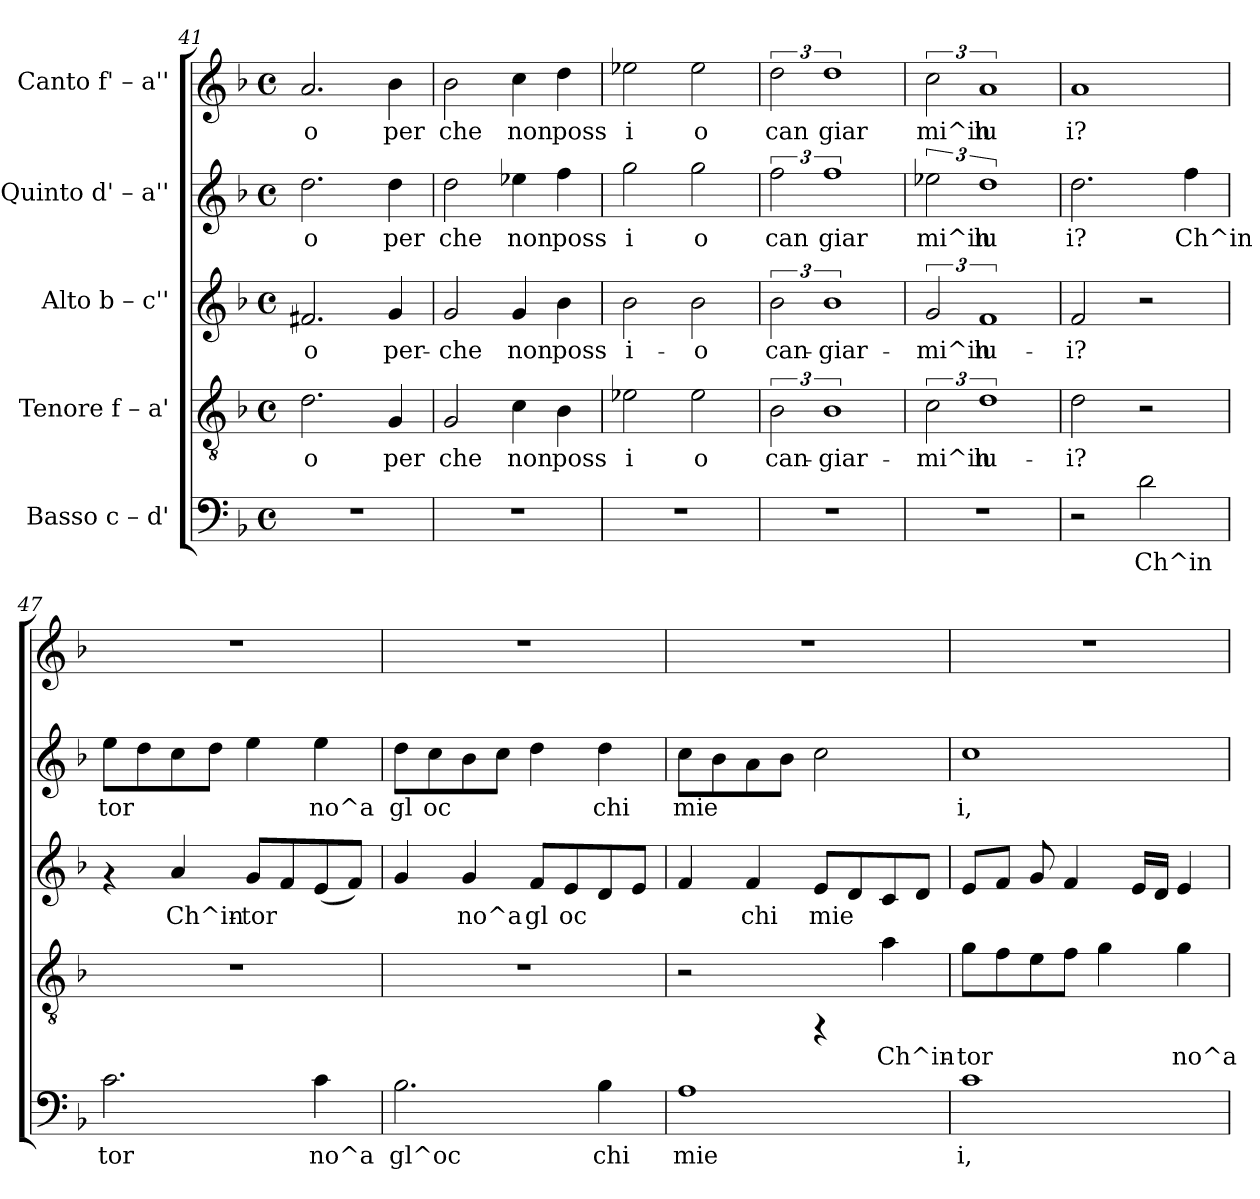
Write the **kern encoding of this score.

**kern	**text	**kern	**text	**kern	**text	**kern	**text	**kern	**text
*part5	*part5	*part4	*part4	*part3	*part3	*part2	*part2	*part1	*part1
*staff5	*staff5	*staff4	*staff4	*staff3	*staff3	*staff2	*staff2	*staff1	*staff1
*I"Basso  c – d'	*	*I"Tenore  f – a'	*	*I"Alto  b – c''	*	*I"Quinto  d' – a''	*	*I"Canto  f' – a''	*
*clefF4	*	*clefGv2	*	*clefG2	*	*clefG2	*	*clefG2	*
*k[b-]	*	*k[b-]	*	*k[b-]	*	*k[b-]	*	*k[b-]	*
*F:	*	*F:	*	*F:	*	*F:	*	*F:	*
*M4/4	*	*M4/4	*	*M4/4	*	*M4/4	*	*M4/4	*
*met(c)	*	*met(c)	*	*met(c)	*	*met(c)	*	*met(c)	*
=41	=41	=41	=41	=41	=41	=41	=41	=41	=41
!	!	!	!LO:LY:b:rj	!	!LO:LY:b:rj	!	!LO:LY:b:rj	!	!LO:LY:b:rj
1r	.	2.d\	o	2.f#X/	o	2.dd\	o	2.a/	o
!	!	!	!LO:LY:b:rj	!	!LO:LY:b:rj	!	!LO:LY:b:rj	!	!LO:LY:b:rj
.	.	4G/	per	4g/	per-	4dd\	per	4b-\	per
=42	=42	=42	=42	=42	=42	=42	=42	=42	=42
!	!	!	!LO:LY:b:rj	!	!LO:LY:b:rj	!	!LO:LY:b:rj	!	!LO:LY:b:rj
1r	.	2G/	che	2g/	-che	2dd\	che	2b-\	che
!	!	!	!LO:LY:b:rj	!	!LO:LY:b:rj	!	!LO:LY:b:rj	!	!LO:LY:b:rj
.	.	4c\	non	4g/	non	4ee-X\	non	4cc\	non
!	!	!	!LO:LY:b:rj	!	!LO:LY:b:rj	!	!LO:LY:b:rj	!	!LO:LY:b:rj
.	.	4B-\	poss	4b-\	poss	4ff\	poss	4dd\	poss
=43	=43	=43	=43	=43	=43	=43	=43	=43	=43
!	!	!	!LO:LY:b:rj	!	!LO:LY:b:rj	!	!LO:LY:b:rj	!	!LO:LY:b:rj
1r	.	2e-X\	i	2b-\	i-	2gg\	i	2ee-X\	i
!	!	!	!LO:LY:b:rj	!	!LO:LY:b:rj	!	!LO:LY:b:rj	!	!LO:LY:b:rj
.	.	2e-\	o	2b-\	-o	2gg\	o	2ee-\	o
!!LO:LB:g=z
=44	=44	=44	=44	=44	=44	=44	=44	=44	=44
!	!	!	!LO:LY:b:rj	!	!LO:LY:b:rj	!	!LO:LY:b:rj	!	!LO:LY:b:rj
1r	.	3B-\	can-	3b-\	can-	3ff\	can	3dd\	can
!	!	!	!LO:LY:b:rj	!	!LO:LY:b:rj	!	!LO:LY:b:rj	!	!LO:LY:b:rj
.	.	3%2B-/	-giar-	3%2b-/	-giar-	3%2ff/	giar	3%2dd/	giar
=45	=45	=45	=45	=45	=45	=45	=45	=45	=45
!	!	!	!LO:LY:b:rj	!	!LO:LY:b:rj	!	!LO:LY:b:rj	!	!LO:LY:b:rj
1r	.	3c\	-mi^in	3g/	-mi^in	3ee-X\	mi^in	3cc\	mi^in
!	!	!	!LO:LY:b:rj	!	!LO:LY:b:rj	!	!LO:LY:b:rj	!	!LO:LY:b:rj
.	.	3%2d/	lu-	3%2f/	lu-	3%2dd/	lu	3%2a/	lu
=46	=46	=46	=46	=46	=46	=46	=46	=46	=46
!	!	!	!LO:LY:b:rj	!	!LO:LY:b:rj	!	!LO:LY:b:rj	!	!LO:LY:b:rj
2r	.	2d\	-i?	2f/	-i?	2.dd\	i?	1a	i?
!	!LO:LY:b:rj	!	!	!	!	!	!	!	!
2d\	Ch^in	2r	.	2r	.	.	.	.	.
!	!	!	!	!	!	!	!LO:LY:b:rj	!	!
.	.	.	.	.	.	4ff\	Ch^in	.	.
=47	=47	=47	=47	=47	=47	=47	=47	=47	=47
!	!LO:LY:b:rj	!	!	!	!	!	!LO:LY:b:rj	!	!
2.c\	tor	1r	.	4rf	.	8ee\L	tor	1r	.
!	!	!	!	!	!	!	!LO:LY:b:rj	!	!
.	.	.	.	.	.	8dd\	.	.	.
!	!	!	!	!	!LO:LY:b:rj	!	!LO:LY:b:rj	!	!
.	.	.	.	4a/	Ch^in-	8cc\	.	.	.
!	!	!	!	!	!	!	!LO:LY:b:rj	!	!
.	.	.	.	.	.	8dd\J	.	.	.
!	!	!	!	!	!LO:LY:b:rj	!	!LO:LY:b:rj	!	!
.	.	.	.	8g/L	-tor-	4ee\	.	.	.
!	!	!	!	!	!LO:LY:b:rj	!	!	!	!
.	.	.	.	8f/	--	.	.	.	.
!	!LO:LY:b:rj	!	!	!	!LO:LY:b:rj	!	!LO:LY:b:rj	!	!
4c\	no^a	.	.	(>8e/	--	4ee\	no^a	.	.
!	!	!	!	!	!LO:LY:b:rj	!	!	!	!
.	.	.	.	8f/J)	--	.	.	.	.
=48	=48	=48	=48	=48	=48	=48	=48	=48	=48
!	!LO:LY:b:rj	!	!	!	!LO:LY:b:rj	!	!LO:LY:b:rj	!	!
2.B-\	gl^oc	1r	.	4g/	--	8dd\L	gl	1r	.
!	!	!	!	!	!	!	!LO:LY:b:rj	!	!
.	.	.	.	.	.	8cc\	oc	.	.
!	!	!	!	!	!LO:LY:b:rj	!	!LO:LY:b:rj	!	!
.	.	.	.	4g/	-no^a	8b-\	.	.	.
!	!	!	!	!	!	!	!LO:LY:b:rj	!	!
.	.	.	.	.	.	8cc\J	.	.	.
!	!	!	!	!	!LO:LY:b:rj	!	!LO:LY:b:rj	!	!
.	.	.	.	8f/L	gl	4dd\	.	.	.
!	!	!	!	!	!LO:LY:b:rj	!	!	!	!
.	.	.	.	8e/	oc-	.	.	.	.
!	!LO:LY:b:rj	!	!	!	!LO:LY:b:rj	!	!LO:LY:b:rj	!	!
4B-\	chi	.	.	8d/	--	4dd\	chi	.	.
!	!	!	!	!	!LO:LY:b:rj	!	!	!	!
.	.	.	.	8e/J	--	.	.	.	.
=49	=49	=49	=49	=49	=49	=49	=49	=49	=49
!	!LO:LY:b:rj	!	!	!	!LO:LY:b:rj	!	!LO:LY:b:rj	!	!
1A	mie	2r	.	4f/	--	8cc\L	mie	1r	.
!	!	!	!	!	!	!	!LO:LY:b:rj	!	!
.	.	.	.	.	.	8b-\	.	.	.
!	!	!	!	!	!LO:LY:b:rj	!	!LO:LY:b:rj	!	!
.	.	.	.	4f/	-chi	8a\	.	.	.
!	!	!	!	!	!	!	!LO:LY:b:rj	!	!
.	.	.	.	.	.	8b-\J	.	.	.
!	!	!	!	!	!LO:LY:b:rj	!	!LO:LY:b:rj	!	!
.	.	4rFF	.	8e/L	mie-	2cc\	.	.	.
!	!	!	!	!	!LO:LY:b:rj	!	!	!	!
.	.	.	.	8d/	--	.	.	.	.
!	!	!	!LO:LY:b:rj	!	!LO:LY:b:rj	!	!	!	!
.	.	4a\	Ch^in-	8c/	--	.	.	.	.
!	!	!	!	!	!LO:LY:b:rj	!	!	!	!
.	.	.	.	8d/J	--	.	.	.	.
!!LO:PB:g=z
=50	=50	=50	=50	=50	=50	=50	=50	=50	=50
!	!LO:LY:b:rj	!	!LO:LY:b:rj	!	!LO:LY:b:rj	!	!LO:LY:b:rj	!	!
1c	i,	8g\L	-tor	8e/L	--	1cc	i,	1r	.
!	!	!	!LO:LY:b:rj	!	!LO:LY:b:rj	!	!	!	!
.	.	8f\	.	8f/J	--	.	.	.	.
!	!	!	!LO:LY:b:rj	!	!LO:LY:b:rj	!	!	!	!
.	.	8e\	.	8g/	--	.	.	.	.
!	!	!	!LO:LY:b:rj	!	!LO:LY:b:rj	!	!	!	!
.	.	8f\J	.	4f/	--	.	.	.	.
!	!	!	!LO:LY:b:rj	!	!	!	!	!	!
.	.	4g\	.	.	.	.	.	.	.
!	!	!	!	!	!LO:LY:b:rj	!	!	!	!
.	.	.	.	16e/L	--	.	.	.	.
!	!	!	!	!	!LO:LY:b:rj	!	!	!	!
.	.	.	.	16d/J	--	.	.	.	.
!	!	!	!LO:LY:b:rj	!	!LO:LY:b:rj	!	!	!	!
.	.	4g\	no^a	4e/	--	.	.	.	.
=	=	=	=	=	=	=	=	=	=
*-	*-	*-	*-	*-	*-	*-	*-	*-	*-
